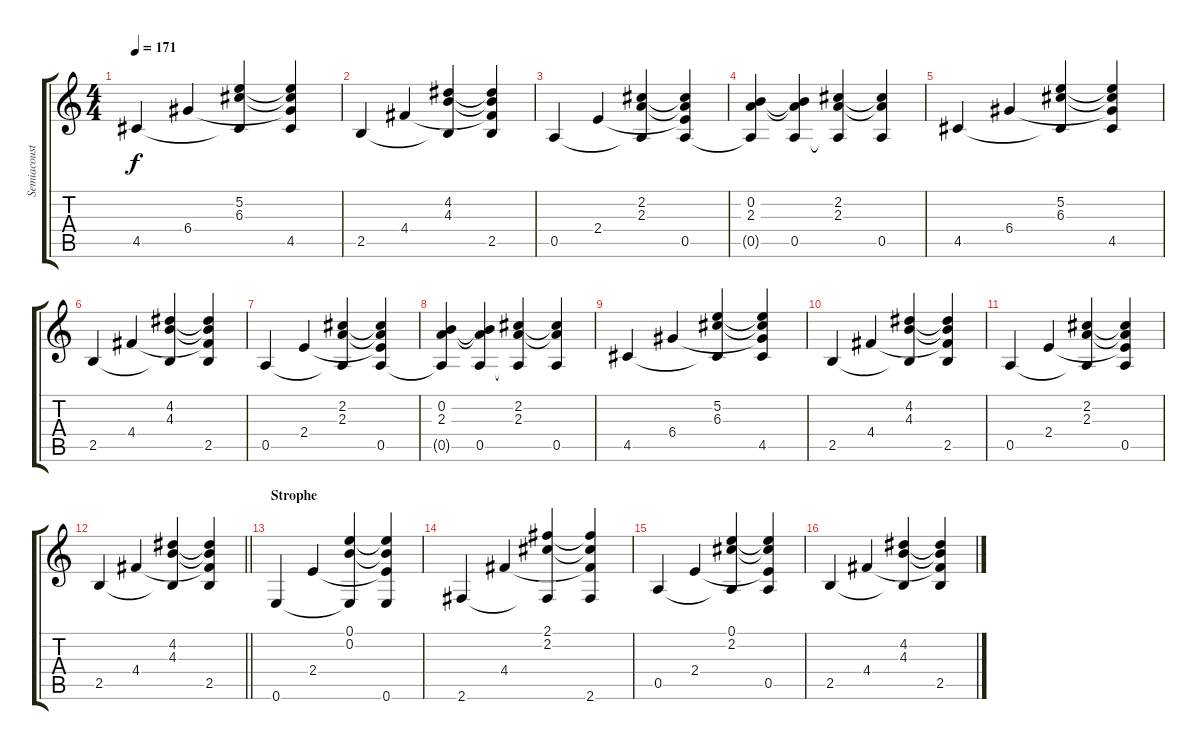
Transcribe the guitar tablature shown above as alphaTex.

\track ("Semiacoustic" "Semiacoust") {instrument acousticguitarsteel}
\staff {score tabs}
\tuning (E4 B3 G3 D3 A2 E2) {hide}
\ts (4 4)
\section ("" "")
\tempo 171
\clef g2
\ks c
4.5.4{dy f} 6.4.4 (5.2 6.3 4.5{t}).4 (5.2{t} 6.3{t} 6.4{t} 4.5).4 |
2.5.4 4.4.4 (4.2 4.3 2.5{t}).4 (4.2{t} 4.3{t} 4.4{t} 2.5).4 |
0.5.4 2.4.4 (2.2 2.3 0.5{t}).4 (2.2{t} 2.3{t} 2.4{t} 0.5).4 |
(0.2 2.3 0.5{t}).4 (0.2{t} 2.3{t} 0.5).4 (2.2 2.3 0.5{t}).4 (2.2{t} 2.3{t} 0.5).4 |
4.5.4 6.4.4 (5.2 6.3 4.5{t}).4 (5.2{t} 6.3{t} 6.4{t} 4.5).4 |
2.5.4 4.4.4 (4.2 4.3 2.5{t}).4 (4.2{t} 4.3{t} 4.4{t} 2.5).4 |
0.5.4 2.4.4 (2.2 2.3 0.5{t}).4 (2.2{t} 2.3{t} 2.4{t} 0.5).4 |
(0.2 2.3 0.5{t}).4 (0.2{t} 2.3{t} 0.5).4 (2.2 2.3 0.5{t}).4 (2.2{t} 2.3{t} 0.5).4 |
4.5.4 6.4.4 (5.2 6.3 4.5{t}).4 (5.2{t} 6.3{t} 6.4{t} 4.5).4 |
2.5.4 4.4.4 (4.2 4.3 2.5{t}).4 (4.2{t} 4.3{t} 4.4{t} 2.5).4 |
0.5.4 2.4.4 (2.2 2.3 0.5{t}).4 (2.2{t} 2.3{t} 2.4{t} 0.5).4 |
\barLineRight lightlight
2.5.4 4.4.4 (4.2 4.3 2.5{t}).4 (4.2{t} 4.3{t} 4.4{t} 2.5).4 |
\section ("" "Strophe")
0.6.4 2.4.4 (0.1 0.2 0.6{t}).4 (0.1{t} 0.2{t} 2.4{t} 0.6).4 |
2.6.4 4.4.4 (2.1 2.2 2.6{t}).4 (2.1{t} 2.2{t} 4.4{t} 2.6).4 |
0.5.4 2.4.4 (0.1 2.2 0.5{t}).4 (0.1{t} 2.2{t} 2.4{t} 0.5).4 |
2.5.4 4.4.4 (4.2 4.3 2.5{t}).4 (4.2{t} 4.3{t} 4.4{t} 2.5).4
